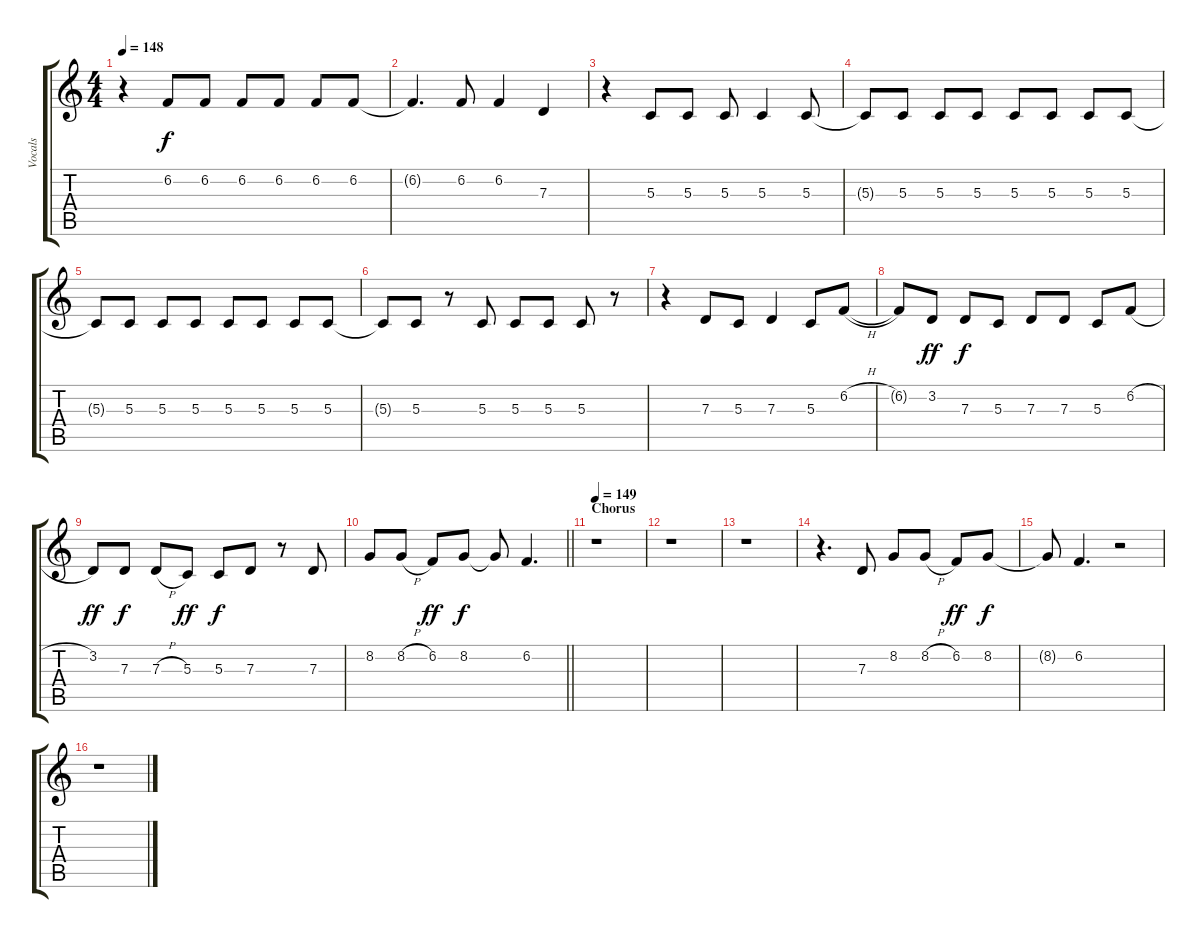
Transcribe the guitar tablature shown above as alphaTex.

\track ("Vocals" "Vocals") {instrument clarinet}
\staff {score tabs}
\tuning (E4 B3 G3 D3 A2 D2) {hide}
\ts (4 4)
\tempo 148
\clef g2
\ks c
r.4{dy f} 6.2.8 6.2.8 6.2.8 6.2.8 6.2.8 6.2.8 |
6.2{t}.4{d} 6.2.8 6.2.4 7.3.4 |
r.4 5.3.8 5.3.8 5.3.8 5.3.4 5.3.8 |
5.3{t}.8 5.3.8 5.3.8 5.3.8 5.3.8 5.3.8 5.3.8 5.3.8 |
5.3{t}.8 5.3.8 5.3.8 5.3.8 5.3.8 5.3.8 5.3.8 5.3.8 |
5.3{t}.8 5.3.8 r.8 5.3.8 5.3.8 5.3.8 5.3.8 r.8 |
r.4 7.3.8 5.3.8 7.3.4 5.3.8 6.2{h}.8 |
6.2{t}.8 3.2.8{dy ff} 7.3.8{dy f} 5.3.8 7.3.8 7.3.8 5.3.8 6.2{h}.8 |
3.2.8{dy ff} 7.3.8{dy f} 7.3{h}.8 5.3.8{dy ff} 5.3.8{dy f} 7.3.8 r.8 7.3.8 |
\barLineRight lightlight
8.2.8 8.2{h}.8 6.2.8{dy ff} 8.2.8{dy f} 8.2{t}.8 6.2.4{d} |
\section ("" "Chorus")
\tempo 149
r.1 |
r.1 |
r.1 |
r.4{d} 7.3.8 8.2.8 8.2{h}.8 6.2.8{dy ff} 8.2.8{dy f} |
8.2{t}.8 6.2.4{d} r.2 |
r.1
